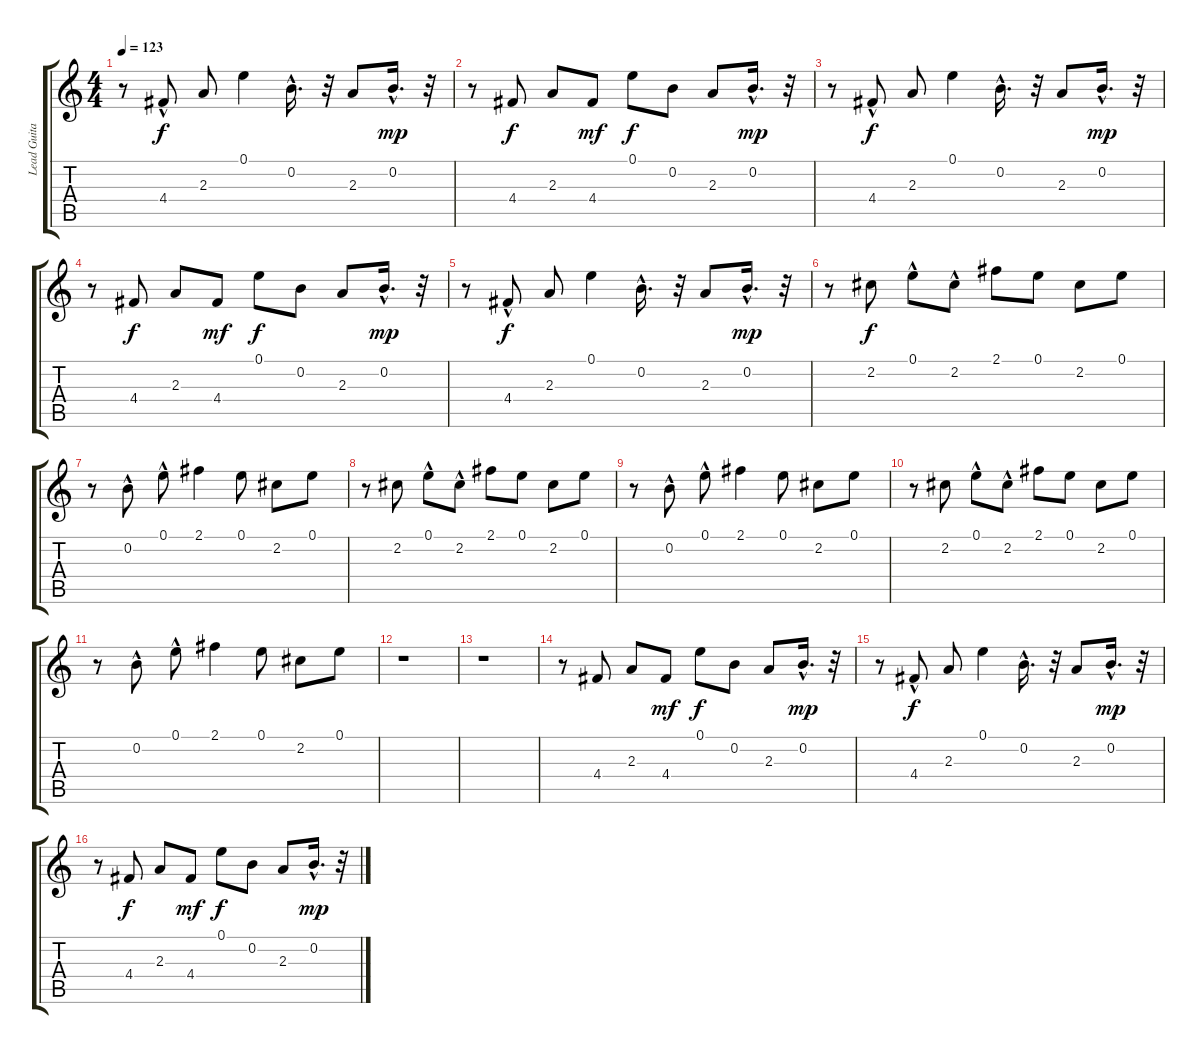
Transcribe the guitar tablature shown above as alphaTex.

\track ("Lead Guitar" "Lead Guita") {instrument electricguitarclean}
\staff {score tabs}
\tuning (E4 B3 G3 D3 A2 E2) {hide}
\ts (4 4)
\tempo 123
\clef g2
\ks c
r.8{dy mp} 4.4{hac}.8{dy f} 2.3.8 0.1.4 0.2{hac}.16{d} r.32 2.3.8 0.2{hac}.16{d dy mp} r.32 |
r.8 4.4.8{dy f} 2.3.8 4.4.8{dy mf} 0.1.8{dy f} 0.2.8 2.3.8 0.2{hac}.16{d dy mp} r.32 |
r.8 4.4{hac}.8{dy f} 2.3.8 0.1.4 0.2{hac}.16{d} r.32 2.3.8 0.2{hac}.16{d dy mp} r.32 |
r.8 4.4.8{dy f} 2.3.8 4.4.8{dy mf} 0.1.8{dy f} 0.2.8 2.3.8 0.2{hac}.16{d dy mp} r.32 |
r.8 4.4{hac}.8{dy f} 2.3.8 0.1.4 0.2{hac}.16{d} r.32 2.3.8 0.2{hac}.16{d dy mp} r.32 |
r.8 2.2.8{dy f} 0.1{hac}.8 2.2{hac}.8 2.1.8 0.1.8 2.2.8 0.1.8 |
r.8 0.2{hac}.8 0.1{hac}.8 2.1.4 0.1.8 2.2.8 0.1.8 |
r.8 2.2.8 0.1{hac}.8 2.2{hac}.8 2.1.8 0.1.8 2.2.8 0.1.8 |
r.8 0.2{hac}.8 0.1{hac}.8 2.1.4 0.1.8 2.2.8 0.1.8 |
r.8 2.2.8 0.1{hac}.8 2.2{hac}.8 2.1.8 0.1.8 2.2.8 0.1.8 |
r.8 0.2{hac}.8 0.1{hac}.8 2.1.4 0.1.8 2.2.8 0.1.8 |
r.1 |
r.1 |
r.8 4.4.8 2.3.8 4.4.8{dy mf} 0.1.8{dy f} 0.2.8 2.3.8 0.2{hac}.16{d dy mp} r.32 |
r.8 4.4{hac}.8{dy f} 2.3.8 0.1.4 0.2{hac}.16{d} r.32 2.3.8 0.2{hac}.16{d dy mp} r.32 |
r.8 4.4.8{dy f} 2.3.8 4.4.8{dy mf} 0.1.8{dy f} 0.2.8 2.3.8 0.2{hac}.16{d dy mp} r.32
